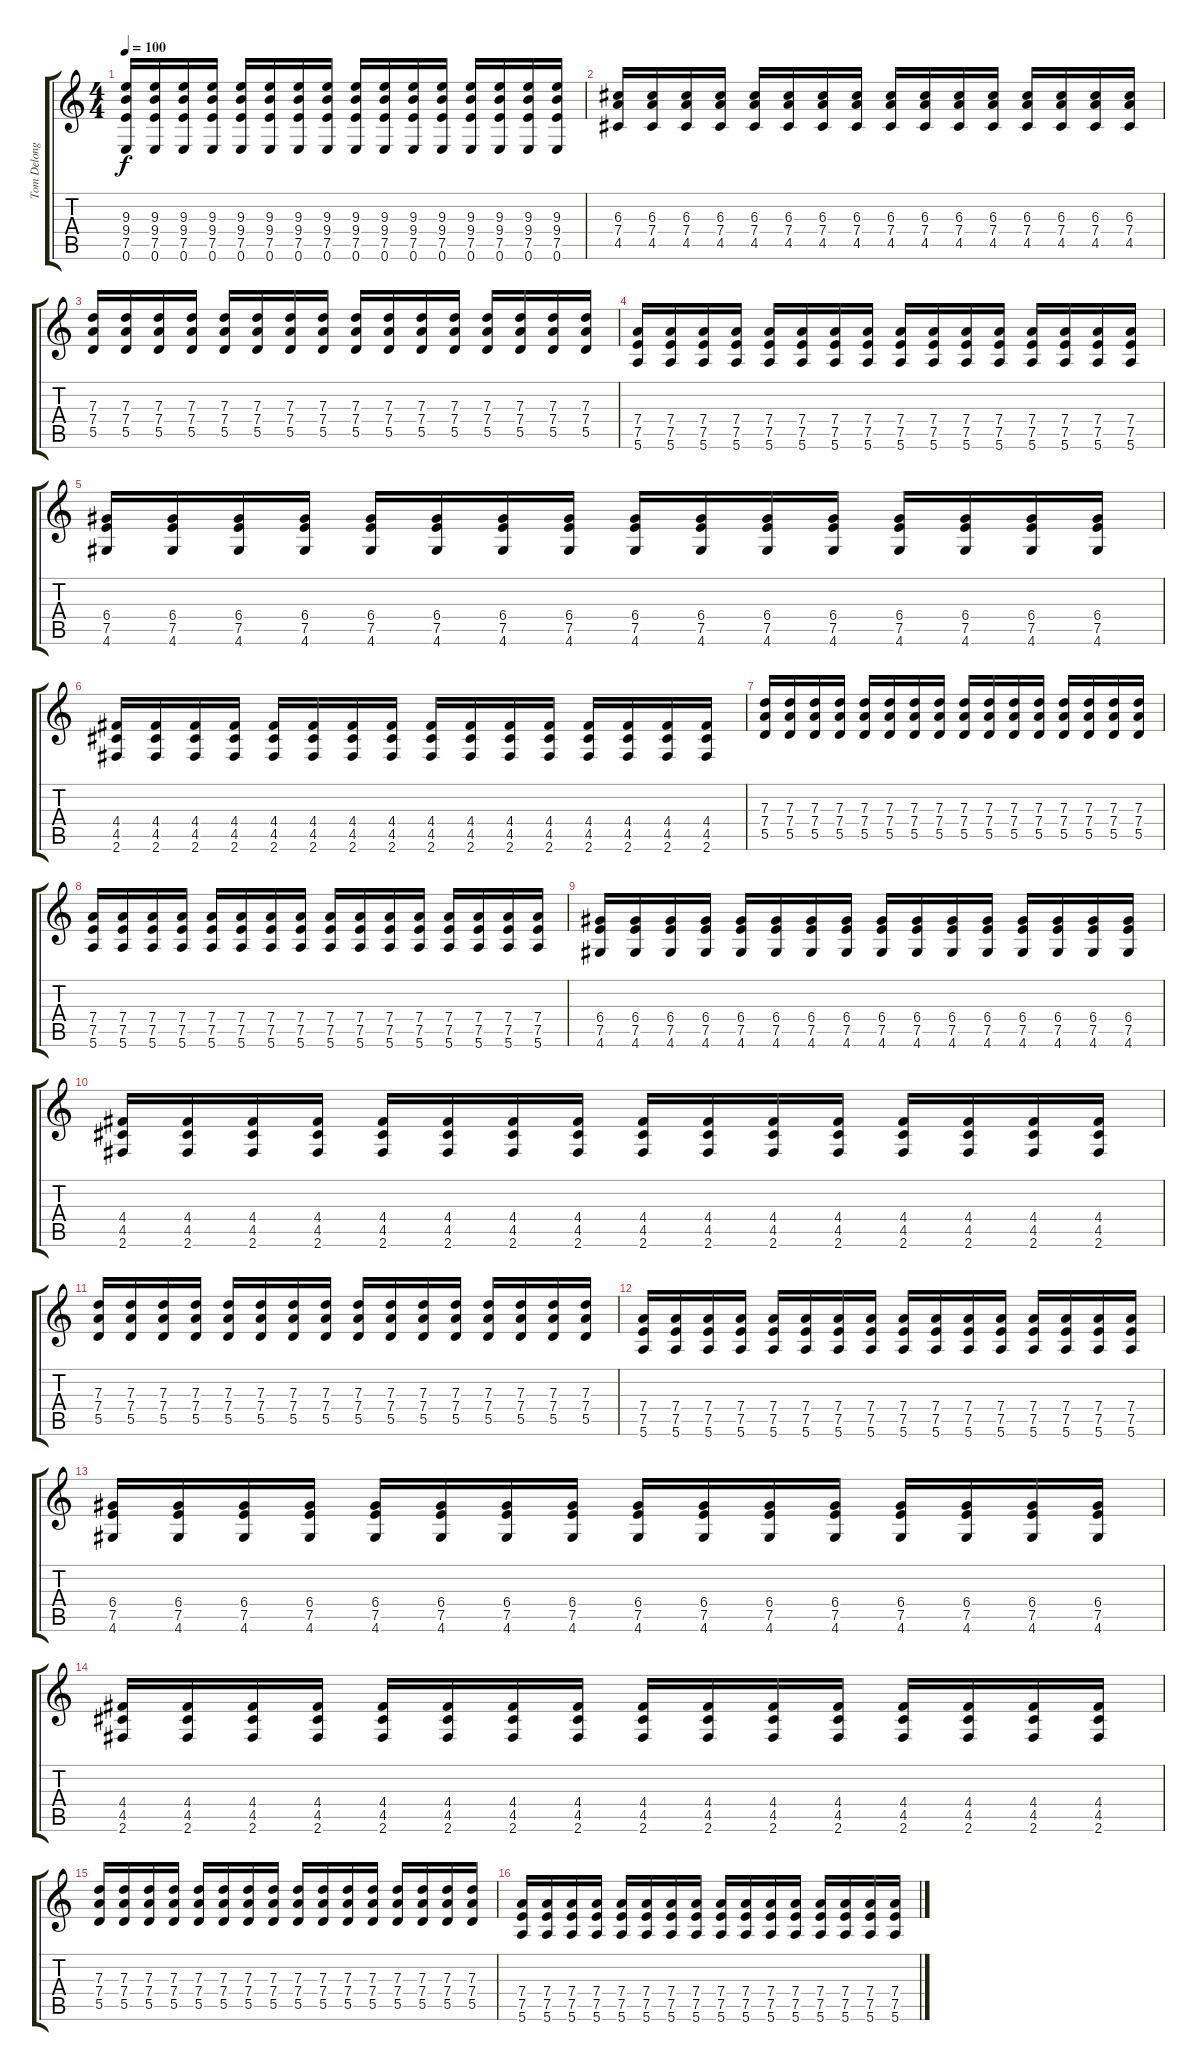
\track ("Tom Delonge - Guitare" "Tom Delong") {instrument distortionguitar}
\staff {score tabs}
\tuning (E4 B3 G3 D3 A2 E2) {hide}
\ts (4 4)
\tempo 100
\clef g2
\ks c
(9.3 9.4 7.5 0.6).16{dy f} (9.3 9.4 7.5 0.6).16 (9.3 9.4 7.5 0.6).16 (9.3 9.4 7.5 0.6).16 (9.3 9.4 7.5 0.6).16 (9.3 9.4 7.5 0.6).16 (9.3 9.4 7.5 0.6).16 (9.3 9.4 7.5 0.6).16 (9.3 9.4 7.5 0.6).16 (9.3 9.4 7.5 0.6).16 (9.3 9.4 7.5 0.6).16 (9.3 9.4 7.5 0.6).16 (9.3 9.4 7.5 0.6).16 (9.3 9.4 7.5 0.6).16 (9.3 9.4 7.5 0.6).16 (9.3 9.4 7.5 0.6).16 |
(6.3 7.4 4.5).16 (6.3 7.4 4.5).16 (6.3 7.4 4.5).16 (6.3 7.4 4.5).16 (6.3 7.4 4.5).16 (6.3 7.4 4.5).16 (6.3 7.4 4.5).16 (6.3 7.4 4.5).16 (6.3 7.4 4.5).16 (6.3 7.4 4.5).16 (6.3 7.4 4.5).16 (6.3 7.4 4.5).16 (6.3 7.4 4.5).16 (6.3 7.4 4.5).16 (6.3 7.4 4.5).16 (6.3 7.4 4.5).16 |
(7.3 7.4 5.5).16 (7.3 7.4 5.5).16 (7.3 7.4 5.5).16 (7.3 7.4 5.5).16 (7.3 7.4 5.5).16 (7.3 7.4 5.5).16 (7.3 7.4 5.5).16 (7.3 7.4 5.5).16 (7.3 7.4 5.5).16 (7.3 7.4 5.5).16 (7.3 7.4 5.5).16 (7.3 7.4 5.5).16 (7.3 7.4 5.5).16 (7.3 7.4 5.5).16 (7.3 7.4 5.5).16 (7.3 7.4 5.5).16 |
(7.4 7.5 5.6).16{instrument distortionguitar} (7.4 7.5 5.6).16 (7.4 7.5 5.6).16 (7.4 7.5 5.6).16 (7.4 7.5 5.6).16 (7.4 7.5 5.6).16 (7.4 7.5 5.6).16 (7.4 7.5 5.6).16 (7.4 7.5 5.6).16 (7.4 7.5 5.6).16 (7.4 7.5 5.6).16 (7.4 7.5 5.6).16 (7.4 7.5 5.6).16 (7.4 7.5 5.6).16 (7.4 7.5 5.6).16 (7.4 7.5 5.6).16 |
(6.4 7.5 4.6).16 (6.4 7.5 4.6).16 (6.4 7.5 4.6).16 (6.4 7.5 4.6).16 (6.4 7.5 4.6).16 (6.4 7.5 4.6).16 (6.4 7.5 4.6).16 (6.4 7.5 4.6).16 (6.4 7.5 4.6).16 (6.4 7.5 4.6).16 (6.4 7.5 4.6).16 (6.4 7.5 4.6).16 (6.4 7.5 4.6).16 (6.4 7.5 4.6).16 (6.4 7.5 4.6).16 (6.4 7.5 4.6).16 |
(4.4 4.5 2.6).16 (4.4 4.5 2.6).16 (4.4 4.5 2.6).16 (4.4 4.5 2.6).16 (4.4 4.5 2.6).16 (4.4 4.5 2.6).16 (4.4 4.5 2.6).16 (4.4 4.5 2.6).16 (4.4 4.5 2.6).16 (4.4 4.5 2.6).16 (4.4 4.5 2.6).16 (4.4 4.5 2.6).16 (4.4 4.5 2.6).16 (4.4 4.5 2.6).16 (4.4 4.5 2.6).16 (4.4 4.5 2.6).16 |
(7.3 7.4 5.5).16 (7.3 7.4 5.5).16 (7.3 7.4 5.5).16 (7.3 7.4 5.5).16 (7.3 7.4 5.5).16 (7.3 7.4 5.5).16 (7.3 7.4 5.5).16 (7.3 7.4 5.5).16 (7.3 7.4 5.5).16 (7.3 7.4 5.5).16 (7.3 7.4 5.5).16 (7.3 7.4 5.5).16 (7.3 7.4 5.5).16 (7.3 7.4 5.5).16 (7.3 7.4 5.5).16 (7.3 7.4 5.5).16 |
(7.4 7.5 5.6).16{instrument distortionguitar} (7.4 7.5 5.6).16 (7.4 7.5 5.6).16 (7.4 7.5 5.6).16 (7.4 7.5 5.6).16 (7.4 7.5 5.6).16 (7.4 7.5 5.6).16 (7.4 7.5 5.6).16 (7.4 7.5 5.6).16 (7.4 7.5 5.6).16 (7.4 7.5 5.6).16 (7.4 7.5 5.6).16 (7.4 7.5 5.6).16 (7.4 7.5 5.6).16 (7.4 7.5 5.6).16 (7.4 7.5 5.6).16 |
(6.4 7.5 4.6).16 (6.4 7.5 4.6).16 (6.4 7.5 4.6).16 (6.4 7.5 4.6).16 (6.4 7.5 4.6).16 (6.4 7.5 4.6).16 (6.4 7.5 4.6).16 (6.4 7.5 4.6).16 (6.4 7.5 4.6).16 (6.4 7.5 4.6).16 (6.4 7.5 4.6).16 (6.4 7.5 4.6).16 (6.4 7.5 4.6).16 (6.4 7.5 4.6).16 (6.4 7.5 4.6).16 (6.4 7.5 4.6).16 |
(4.4 4.5 2.6).16 (4.4 4.5 2.6).16 (4.4 4.5 2.6).16 (4.4 4.5 2.6).16 (4.4 4.5 2.6).16 (4.4 4.5 2.6).16 (4.4 4.5 2.6).16 (4.4 4.5 2.6).16 (4.4 4.5 2.6).16 (4.4 4.5 2.6).16 (4.4 4.5 2.6).16 (4.4 4.5 2.6).16 (4.4 4.5 2.6).16 (4.4 4.5 2.6).16 (4.4 4.5 2.6).16 (4.4 4.5 2.6).16 |
(7.3 7.4 5.5).16 (7.3 7.4 5.5).16 (7.3 7.4 5.5).16 (7.3 7.4 5.5).16 (7.3 7.4 5.5).16 (7.3 7.4 5.5).16 (7.3 7.4 5.5).16 (7.3 7.4 5.5).16 (7.3 7.4 5.5).16 (7.3 7.4 5.5).16 (7.3 7.4 5.5).16 (7.3 7.4 5.5).16 (7.3 7.4 5.5).16 (7.3 7.4 5.5).16 (7.3 7.4 5.5).16 (7.3 7.4 5.5).16 |
(7.4 7.5 5.6).16{instrument distortionguitar} (7.4 7.5 5.6).16 (7.4 7.5 5.6).16 (7.4 7.5 5.6).16 (7.4 7.5 5.6).16 (7.4 7.5 5.6).16 (7.4 7.5 5.6).16 (7.4 7.5 5.6).16 (7.4 7.5 5.6).16 (7.4 7.5 5.6).16 (7.4 7.5 5.6).16 (7.4 7.5 5.6).16 (7.4 7.5 5.6).16 (7.4 7.5 5.6).16 (7.4 7.5 5.6).16 (7.4 7.5 5.6).16 |
(6.4 7.5 4.6).16 (6.4 7.5 4.6).16 (6.4 7.5 4.6).16 (6.4 7.5 4.6).16 (6.4 7.5 4.6).16 (6.4 7.5 4.6).16 (6.4 7.5 4.6).16 (6.4 7.5 4.6).16 (6.4 7.5 4.6).16 (6.4 7.5 4.6).16 (6.4 7.5 4.6).16 (6.4 7.5 4.6).16 (6.4 7.5 4.6).16 (6.4 7.5 4.6).16 (6.4 7.5 4.6).16 (6.4 7.5 4.6).16 |
(4.4 4.5 2.6).16 (4.4 4.5 2.6).16 (4.4 4.5 2.6).16 (4.4 4.5 2.6).16 (4.4 4.5 2.6).16 (4.4 4.5 2.6).16 (4.4 4.5 2.6).16 (4.4 4.5 2.6).16 (4.4 4.5 2.6).16 (4.4 4.5 2.6).16 (4.4 4.5 2.6).16 (4.4 4.5 2.6).16 (4.4 4.5 2.6).16 (4.4 4.5 2.6).16 (4.4 4.5 2.6).16 (4.4 4.5 2.6).16 |
(7.3 7.4 5.5).16 (7.3 7.4 5.5).16 (7.3 7.4 5.5).16 (7.3 7.4 5.5).16 (7.3 7.4 5.5).16 (7.3 7.4 5.5).16 (7.3 7.4 5.5).16 (7.3 7.4 5.5).16 (7.3 7.4 5.5).16 (7.3 7.4 5.5).16 (7.3 7.4 5.5).16 (7.3 7.4 5.5).16 (7.3 7.4 5.5).16 (7.3 7.4 5.5).16 (7.3 7.4 5.5).16 (7.3 7.4 5.5).16 |
(7.4 7.5 5.6).16{instrument distortionguitar} (7.4 7.5 5.6).16 (7.4 7.5 5.6).16 (7.4 7.5 5.6).16 (7.4 7.5 5.6).16 (7.4 7.5 5.6).16 (7.4 7.5 5.6).16 (7.4 7.5 5.6).16 (7.4 7.5 5.6).16 (7.4 7.5 5.6).16 (7.4 7.5 5.6).16 (7.4 7.5 5.6).16 (7.4 7.5 5.6).16 (7.4 7.5 5.6).16 (7.4 7.5 5.6).16 (7.4 7.5 5.6).16
